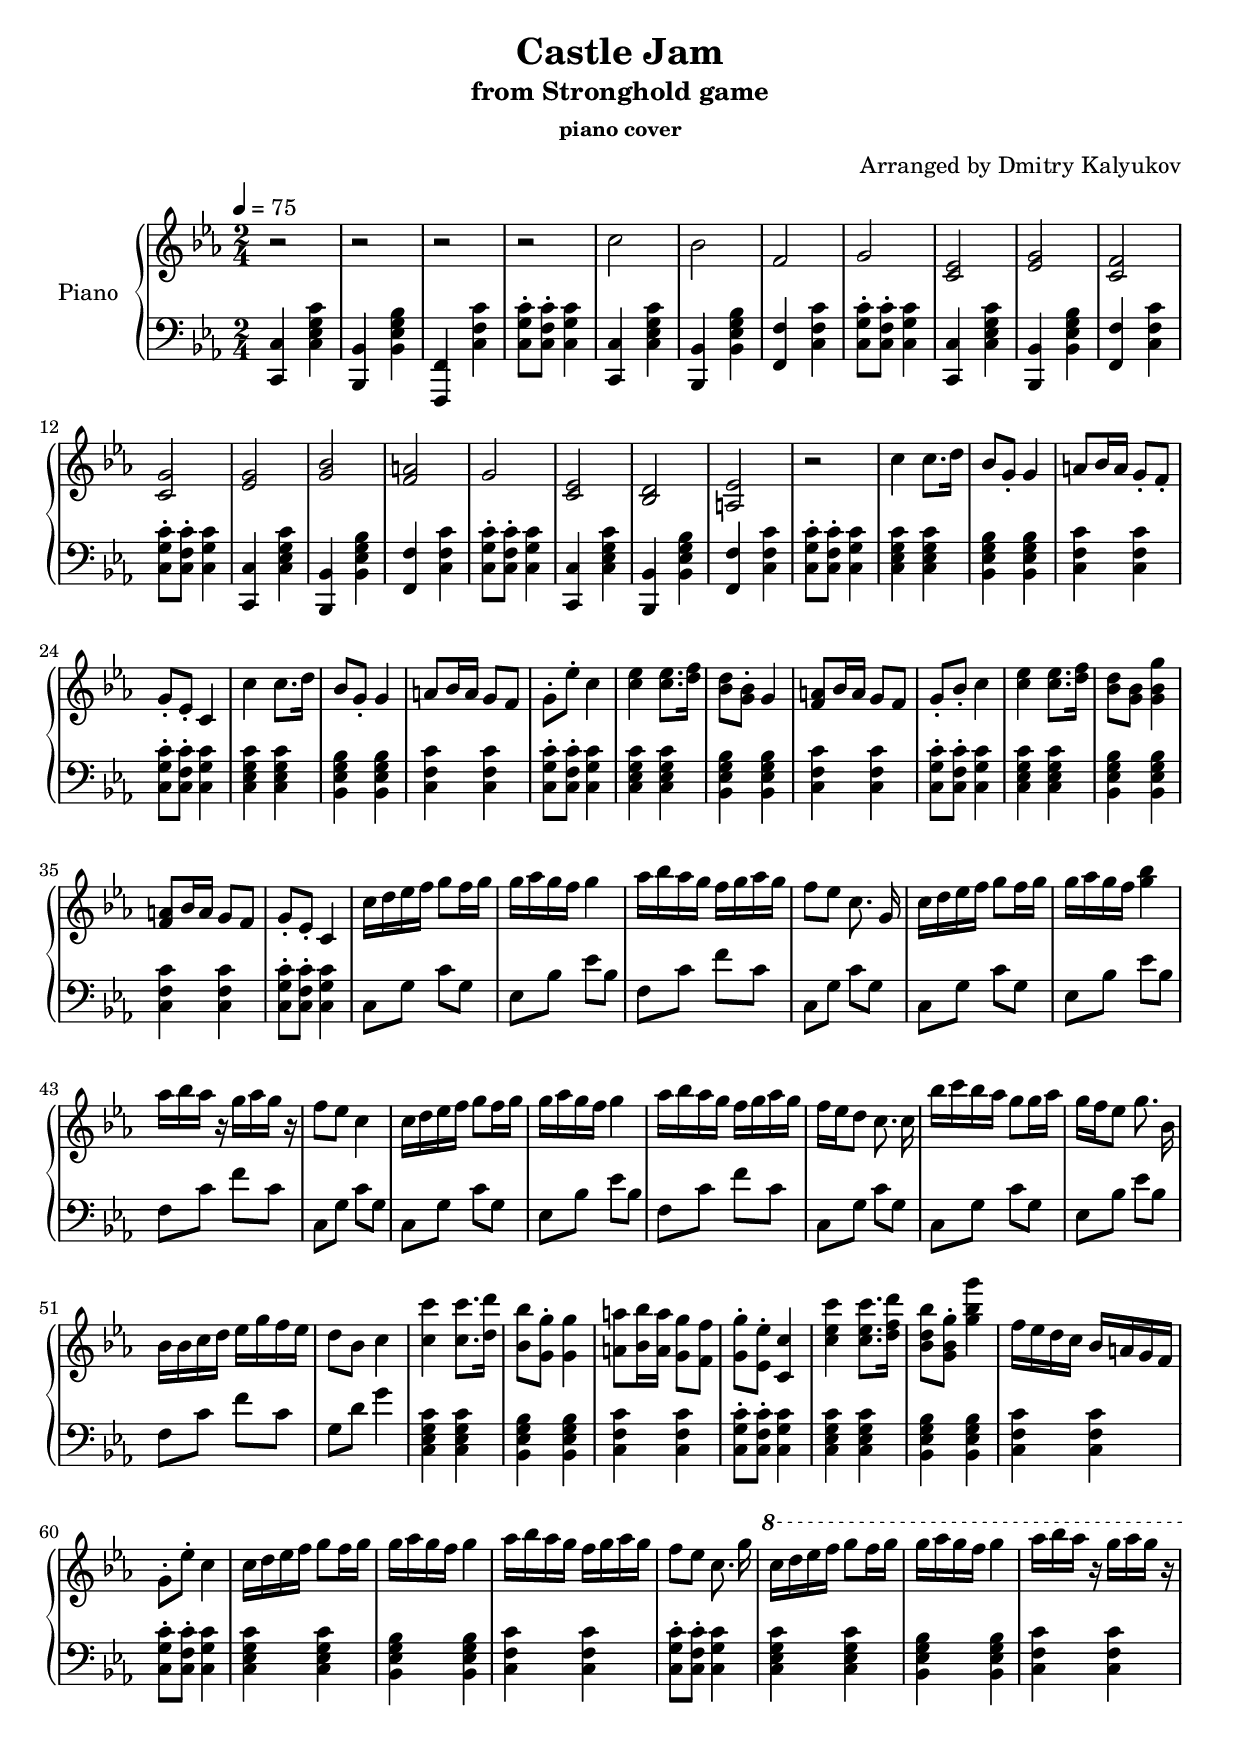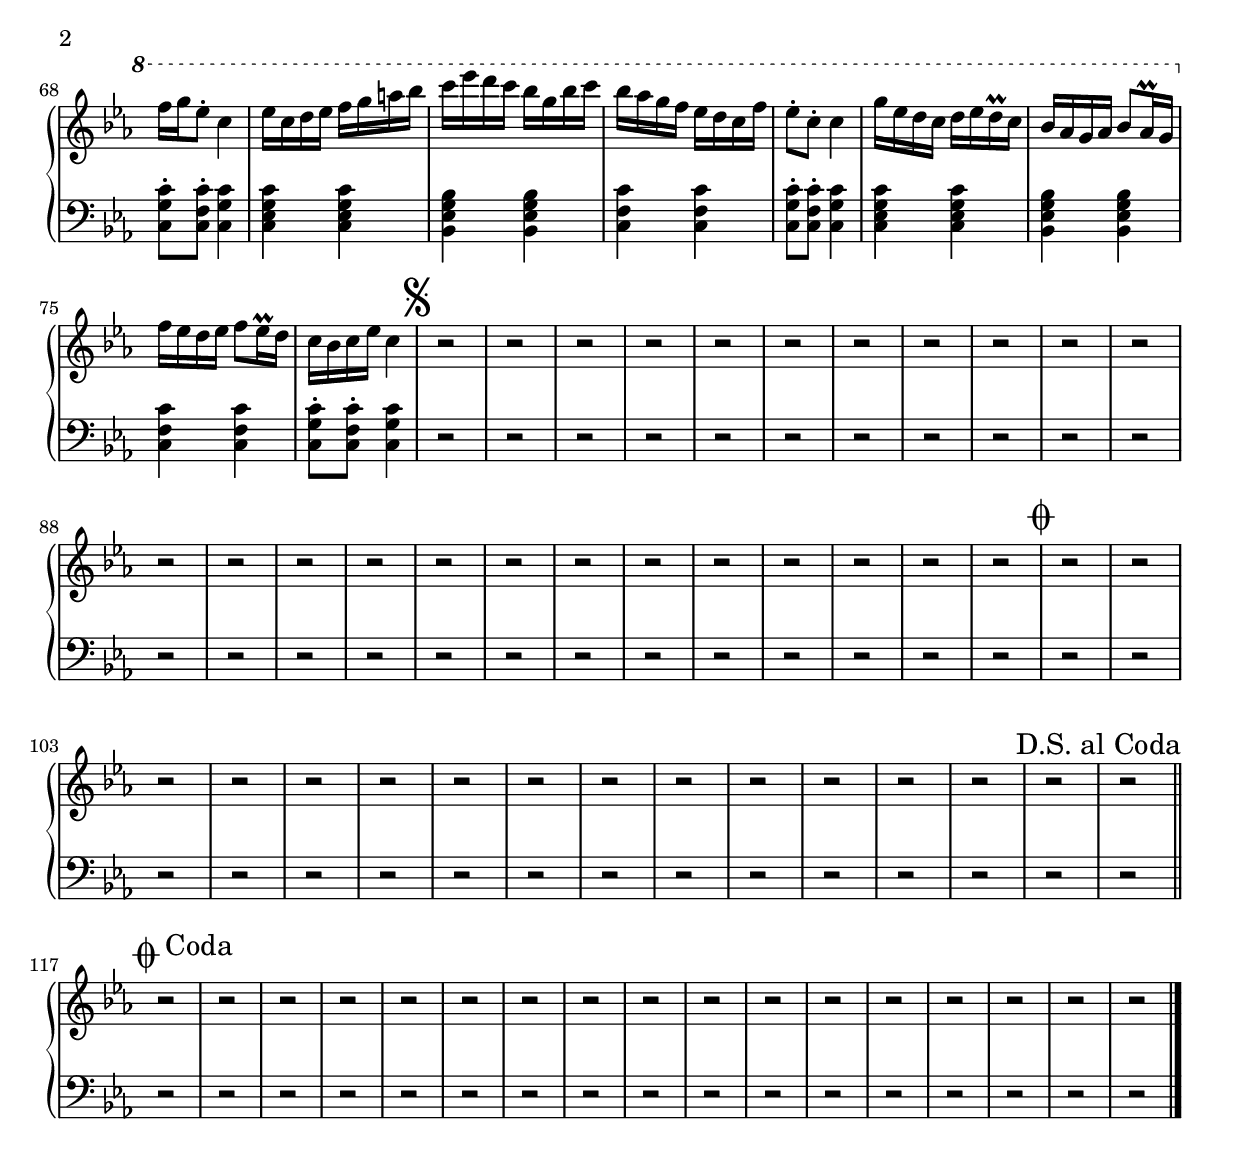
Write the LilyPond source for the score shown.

\version "2.20.0"

\header {
  title = "Castle Jam"
  subtitle = "from Stronghold game"
  subsubtitle = "piano cover"
  arranger = "Arranged by Dmitry Kalyukov"
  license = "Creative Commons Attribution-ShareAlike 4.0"
  status = "unfinished"
}

upperIntro = \relative c'' {
  r2 | r2 | r2 | r2 |
  c2 | bes | f | g |
  <c, ees> | <ees g> | <c f> | <c g'> |
  <ees g> | <g bes> | <f a> | g |
  <c, ees> | <bes d> | <a ees'> | r2 |
}

lowerIntro = \relative c {
  <c, c'>4 <c' ees g c> |
  <bes, bes'> <bes' ees g bes> |
  <f, f'> <c'' f c'> |
  <c g' c>8-. <c f c'>-. <c g' c>4 |

  \repeat unfold 4 {
    <c, c'>4 <c' ees g c> |
    <bes, bes'> <bes' ees g bes> |
    <f f'> <c' f c'> |
    <c g' c>8-. <c f c'>-. <c g' c>4 |
  }
}


upperAa = \relative c'' {
  c4 c8. d16
  bes8 g-. g4
  a8 bes16 a g8-. f-.
  g8-. ees-. c4

  c'4 c8. d16
  bes8 g-. g4
  a8 bes16 a g8 f
  g8-. ees'-. c4

  <c ees>4 <c ees>8. <d f>16
  <bes d>8 <g bes>-. g4
  <f a>8 bes16 a g8 f
  g8-. bes-. c4

  <c ees>4 <c ees>8. <d f>16
  <bes d>8 <g bes> <g bes g'>4
  <f a>8 bes16 a g8 f
  g8-. ees-. c4
}

lowerAa = \relative c {
  \repeat unfold 4 {
    <c ees g c>4 <c ees g c>
    <bes ees g bes>4 <bes ees g bes>
    <c f c'>4 <c f c'>
    <c g' c>8-. <c f c'>-. <c g' c>4
  }
}


upperBa = \relative c'' {
  c16 d ees f g8 f16 g 
  g aes g f g4
  aes16 bes aes g f g aes g
  f8 ees \autoBeamOff c8. g16 \autoBeamOn

  c16 d ees f g8 f16 g 
  g aes g f <g bes>4
  aes16 bes aes r g aes g r
  f8 ees c4

  c16 d ees f g8 f16 g 
  g aes g f g4
  aes16 bes aes g f g aes g
  f16 ees d8 \autoBeamOff c8. c16 \autoBeamOn

  bes'16 c bes aes g8 g16 aes
  g f ees8 \autoBeamOff g8. bes,16 \autoBeamOn
  bes bes c d ees g f ees
  d8 bes c4
}


lowerBa = \relative c {
  \repeat unfold 3 {
    c8 g' c g
    ees bes' ees bes
    f c' f c
    c, g' c g
  }

  c,8 g' c g
  ees bes' ees bes
  f c' f c
  g d' g4
}


upperAb = \relative c'' {
  <c c'>4 <c c'>8. <d d'>16
  <bes bes'>8 <g g'>-. <g g'>4
  <a a'>8 <bes bes'>16 <a a'> <g g'>8 <f f'>
  <g g'>8-. <ees ees'>-. <c c'>4

  <c' ees c'>4 <c ees c'>8. <d f d'>16
  <bes d bes'>8 <g bes g'>-. <g' bes g'>4
  f16 ees d c bes a g f
  g8-. ees'-. c4
}

lowerAb = \relative c {
  \repeat unfold 2 {
    <c ees g c>4 <c ees g c>
    <bes ees g bes>4 <bes ees g bes>
    <c f c'>4 <c f c'>
    <c g' c>8-. <c f c'>-. <c g' c>4
  }
}

upperBb = \relative c'' {
  c16 d ees f g8 f16 g 
  g aes g f g4
  aes16 bes aes g f g aes g
  f8 ees \autoBeamOff c8. g'16 \autoBeamOn

  \ottava 1
  c16 d ees f g8 f16 g 
  g aes g f g4
  aes16 bes aes r g aes g r
  f16 g ees8-. c4

  ees16 c d ees f g a bes
  c ees d c bes g bes c
  bes aes g f ees d c f
  ees8-. c-. c4

  g'16 ees d c d ees d \prall c
  bes aes g aes bes8 aes16 \prall g
  \ottava 0
  f ees d ees f8 ees16 \prall d
  c bes c ees c4
}

lowerBb = \relative c {
  \repeat unfold 4 {
    <c ees g c>4 <c ees g c>
    <bes ees g bes>4 <bes ees g bes>
    <c f c'>4 <c f c'>
    <c g' c>8-. <c f c'>-. <c g' c>4
  }
}


upper = \relative c'' {
  \clef treble
  \time 2/4
  \key c \minor

  \upperIntro
  \upperAa
  \upperBa
  \upperAb
  \upperBb

  \mark \markup { \musicglyph #"scripts.segno" }

  \repeat unfold 23 {r2}
  r2
  \mark \markup { \musicglyph #"scripts.coda" }

  \repeat unfold 15 {r2}
  \mark "D.S. al Coda"
  r2

  \bar "||"
  \break
  \mark \markup { \musicglyph #"scripts.coda" Coda }
  \repeat unfold 16 {r2}
  r2

  \bar "|."
}

lower = \relative c {
  \clef bass
  \time 2/4
  \key c \minor
  \tempo 4 = 75

  \lowerIntro
  \lowerAa
  \lowerBa
  \lowerAb
  \lowerBb

  \repeat unfold 23 {r2}
  r2

  \repeat unfold 15 {r2}
  r2

  %\bar "||"
  %\break
  %\mark \markup { \musicglyph #"scripts.coda" Coda }
  \repeat unfold 16 {r2}
  r2

  %\bar "|."
}

\score {
  \new PianoStaff <<
    \set PianoStaff.instrumentName = "Piano"
    \new Staff = "upper" \upper
    \new Staff = "lower" \lower
  >>
  \layout { }
  \midi { }
}
